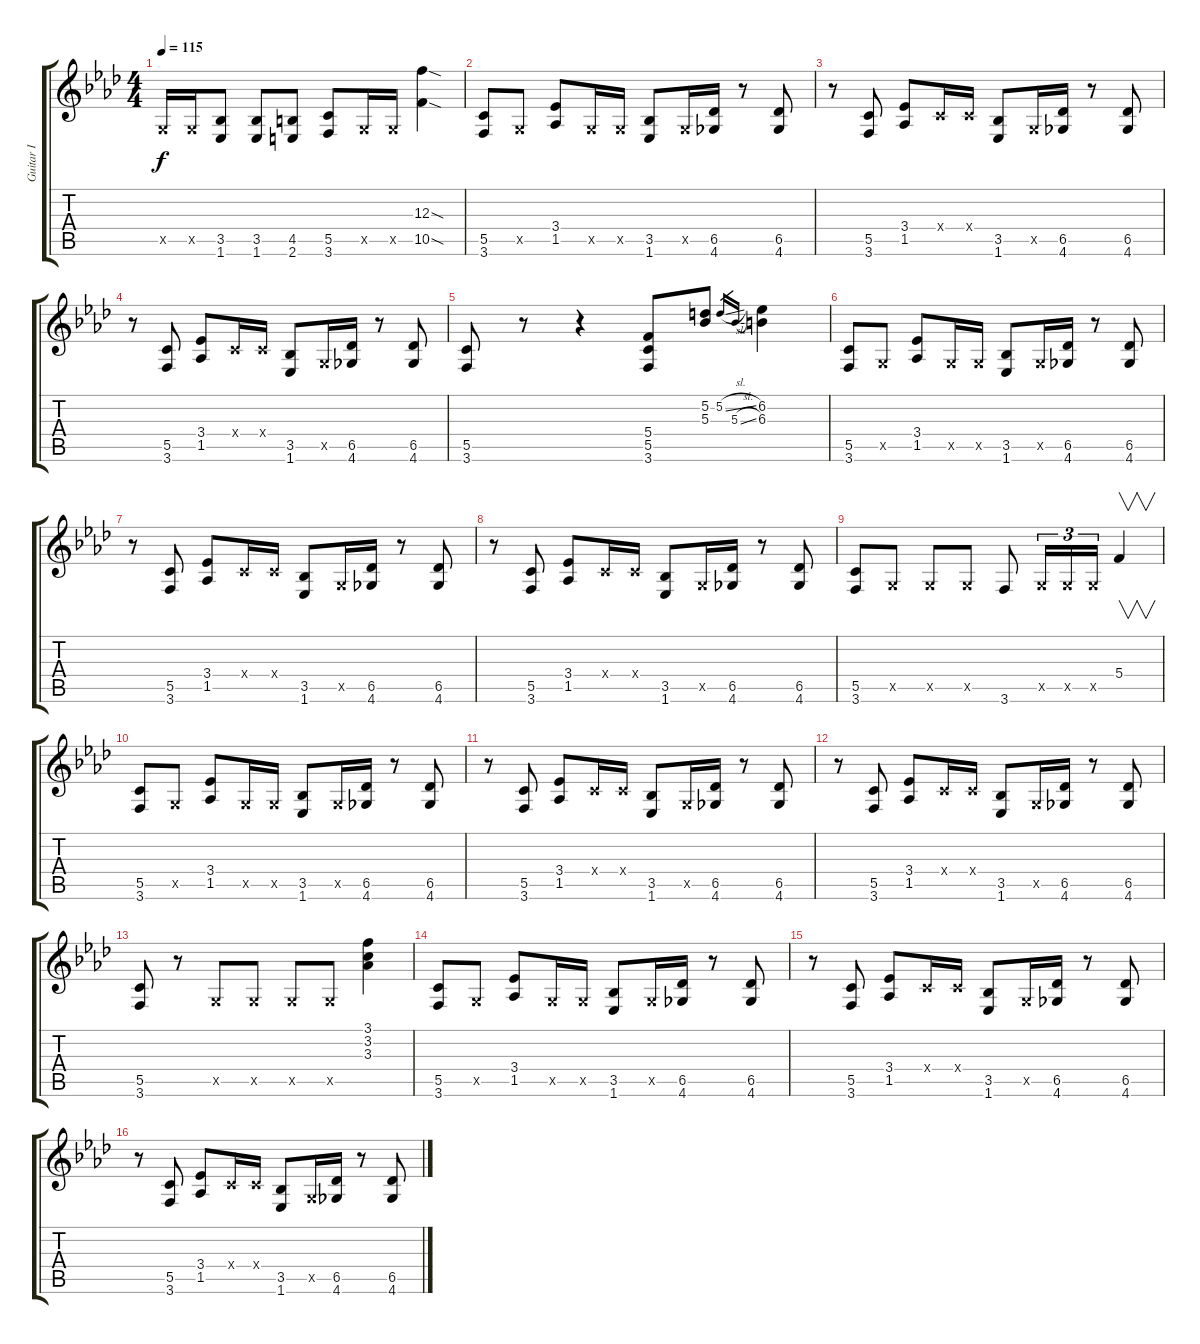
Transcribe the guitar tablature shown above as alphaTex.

\track ("Guitar I" "Guitar I") {instrument acousticguitarsteel}
\staff {score tabs}
\tuning (D4 A3 F3 C3 G2 D2) {hide}
\ts (4 4)
\tempo 115
\clef g2
\ks ab
0.5{x}.16{dy f} 0.5{x}.16 (3.5 1.6).8 (3.5 1.6).8 (4.5 2.6).8 (5.5 3.6).8 0.5{x}.16 0.5{x}.16 (12.3{sod} 10.5{sod}).4 |
(5.5 3.6).8 0.5{x}.8 (3.4 1.5).8 0.5{x}.16 0.5{x}.16 (3.5 1.6).8 0.5{x}.16 (6.5 4.6).16 r.8 (6.5 4.6).8 |
r.8 (5.5 3.6).8 (3.4 1.5).8 0.4{x}.16 0.4{x}.16 (3.5 1.6).8 0.5{x}.16 (6.5 4.6).16 r.8 (6.5 4.6).8 |
r.8 (5.5 3.6).8 (3.4 1.5).8 0.4{x}.16 0.4{x}.16 (3.5 1.6).8 0.5{x}.16 (6.5 4.6).16 r.8 (6.5 4.6).8 |
(5.5 3.6).8 r.8 r.4 (5.4 5.5 3.6).8 (5.2 5.3).8 5.2{sl}.16{gr} 5.3{sl}.16{gr} (6.2 6.3).4 |
(5.5 3.6).8 0.5{x}.8 (3.4 1.5).8 0.5{x}.16 0.5{x}.16 (3.5 1.6).8 0.5{x}.16 (6.5 4.6).16 r.8 (6.5 4.6).8 |
r.8 (5.5 3.6).8 (3.4 1.5).8 0.4{x}.16 0.4{x}.16 (3.5 1.6).8 0.5{x}.16 (6.5 4.6).16 r.8 (6.5 4.6).8 |
r.8 (5.5 3.6).8 (3.4 1.5).8 0.4{x}.16 0.4{x}.16 (3.5 1.6).8 0.5{x}.16 (6.5 4.6).16 r.8 (6.5 4.6).8 |
(5.5 3.6).8 0.5{x}.8 0.5{x}.8 0.5{x}.8 3.6.8 0.5{x}.16{tu (3 2)} 0.5{x}.16{tu (3 2)} 0.5{x}.16{tu (3 2)} 5.4.4{v} |
(5.5 3.6).8 0.5{x}.8 (3.4 1.5).8 0.5{x}.16 0.5{x}.16 (3.5 1.6).8 0.5{x}.16 (6.5 4.6).16 r.8 (6.5 4.6).8 |
r.8 (5.5 3.6).8 (3.4 1.5).8 0.4{x}.16 0.4{x}.16 (3.5 1.6).8 0.5{x}.16 (6.5 4.6).16 r.8 (6.5 4.6).8 |
r.8 (5.5 3.6).8 (3.4 1.5).8 0.4{x}.16 0.4{x}.16 (3.5 1.6).8 0.5{x}.16 (6.5 4.6).16 r.8 (6.5 4.6).8 |
(5.5 3.6).8 r.8 0.5{x}.8 0.5{x}.8 0.5{x}.8 0.5{x}.8 (3.1 3.2 3.3).4 |
(5.5 3.6).8 0.5{x}.8 (3.4 1.5).8 0.5{x}.16 0.5{x}.16 (3.5 1.6).8 0.5{x}.16 (6.5 4.6).16 r.8 (6.5 4.6).8 |
r.8 (5.5 3.6).8 (3.4 1.5).8 0.4{x}.16 0.4{x}.16 (3.5 1.6).8 0.5{x}.16 (6.5 4.6).16 r.8 (6.5 4.6).8 |
r.8 (5.5 3.6).8 (3.4 1.5).8 0.4{x}.16 0.4{x}.16 (3.5 1.6).8 0.5{x}.16 (6.5 4.6).16 r.8 (6.5 4.6).8
